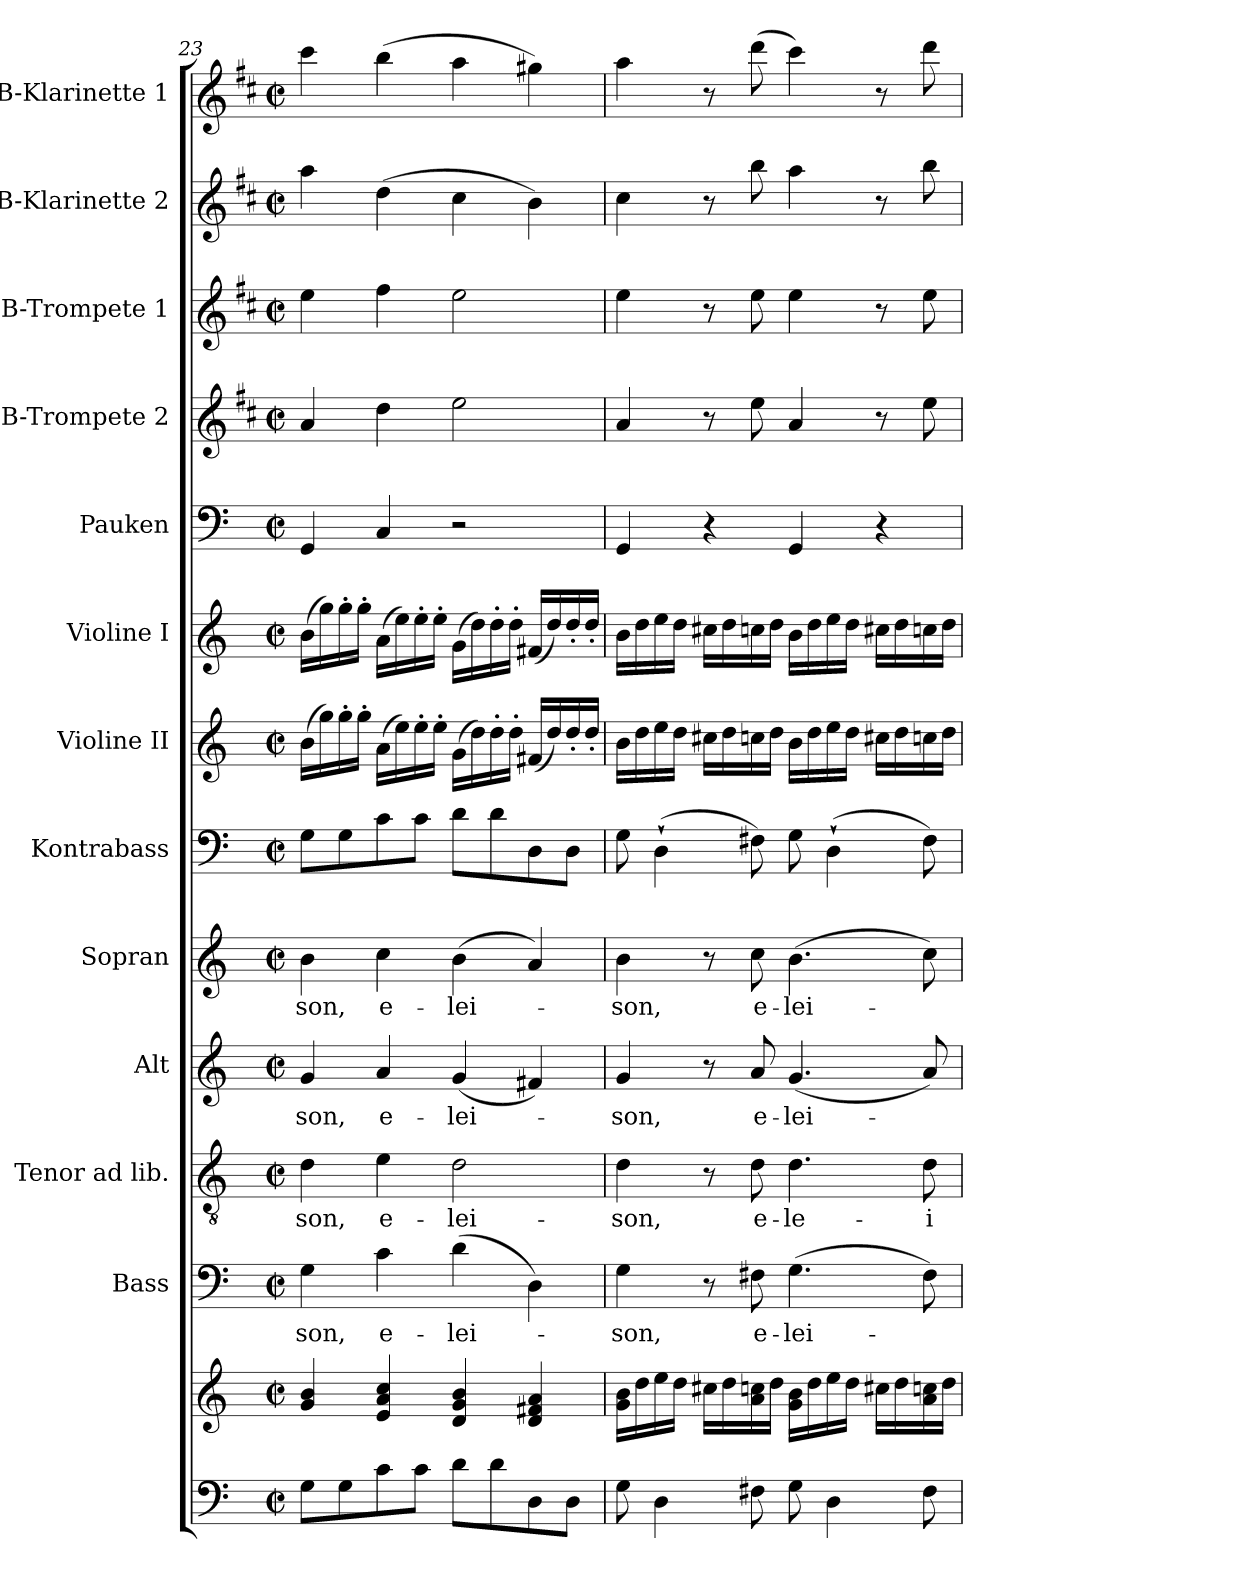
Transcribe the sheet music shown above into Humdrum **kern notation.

**kern	**kern	**kern	**text	**kern	**text	**kern	**text	**kern	**text	**kern	**kern	**kern	**kern	**kern	**kern	**kern	**kern
*part13	*part13	*part12	*part12	*part11	*part11	*part10	*part10	*part9	*part9	*part8	*part7	*part6	*part5	*part4	*part3	*part2	*part1
*staff14	*staff13	*staff12	*staff12	*staff11	*staff11	*staff10	*staff10	*staff9	*staff9	*staff8	*staff7	*staff6	*staff5	*staff4	*staff3	*staff2	*staff1
*	*	*I"Bass	*	*I"Tenor ad lib.	*	*I"Alt	*	*I"Sopran	*	*I"Kontrabass	*I"Violine II	*I"Violine I	*I"Pauken	*I"B-Trompete 2	*I"B-Trompete 1	*I"B-Klarinette 2	*I"B-Klarinette 1
*	*	*I'B.	*	*I'T.	*	*I'A.	*	*I'S.	*	*I'Kb.	*I'Vl. II	*I'Vl. I	*I'Pk.	*I'Trp. 2	*I'Trp. 1	*I'B Kl. 2	*I'B Kl. 1
*clefF4	*clefG2	*clefF4	*	*clefGv2	*	*clefG2	*	*clefG2	*	*clefF4	*clefG2	*clefG2	*clefF4	*clefG2	*clefG2	*clefG2	*clefG2
*	*	*	*	*	*	*	*	*	*	*ITrd7c12	*	*	*	*ITrd1c2	*ITrd1c2	*ITrd1c2	*ITrd1c2
*k[]	*k[]	*k[]	*	*k[]	*	*k[]	*	*k[]	*	*k[]	*k[]	*k[]	*k[]	*k[]	*k[]	*k[]	*k[]
*C:	*C:	*C:	*	*C:	*	*C:	*	*C:	*	*C:	*C:	*C:	*C:	*C:	*C:	*C:	*C:
*M2/2	*M2/2	*M2/2	*	*M2/2	*	*M2/2	*	*M2/2	*	*M2/2	*M2/2	*M2/2	*M2/2	*M2/2	*M2/2	*M2/2	*M2/2
*met(c|)	*met(c|)	*met(c|)	*	*met(c|)	*	*met(c|)	*	*met(c|)	*	*met(c|)	*met(c|)	*met(c|)	*met(c|)	*met(c|)	*met(c|)	*met(c|)	*met(c|)
=23	=23	=23	=23	=23	=23	=23	=23	=23	=23	=23	=23	=23	=23	=23	=23	=23	=23
!	!	!	!LO:LY:b	!	!LO:LY:b	!	!LO:LY:b	!	!LO:LY:b	!	!	!	!	!	!	!	!
8G\L	4g/ 4b/	4G\	-son,	4d\	-son,	4g/	-son,	4b\	-son,	8GG\L	(>16b\LL	(>16b\LL	4GG/	4g/	4dd\	4gg\	4bb\
.	.	.	.	.	.	.	.	.	.	.	16gg\)	16gg\)	.	.	.	.	.
8G\	.	.	.	.	.	.	.	.	.	8GG\	16gg'>\	16gg'>\	.	.	.	.	.
.	.	.	.	.	.	.	.	.	.	.	16gg'>\JJ	16gg'>\JJ	.	.	.	.	.
!	!	!	!LO:LY:b	!	!LO:LY:b	!	!LO:LY:b	!	!LO:LY:b	!	!	!	!	!	!	!	!
8c\	4e/ 4a/ 4cc/	4c\	e-	4e\	e-	4a/	e-	4cc\	e-	8C\	(>16a\LL	(>16a\LL	4C/	4cc\	4ee\	(>4cc\	(>4aa\
.	.	.	.	.	.	.	.	.	.	.	16ee\)	16ee\)	.	.	.	.	.
8c\J	.	.	.	.	.	.	.	.	.	8C\J	16ee'>\	16ee'>\	.	.	.	.	.
.	.	.	.	.	.	.	.	.	.	.	16ee'>\JJ	16ee'>\JJ	.	.	.	.	.
!	!	!	!LO:LY:b	!	!LO:LY:b	!	!LO:LY:b	!	!LO:LY:b	!	!	!	!	!	!	!	!
8d\L	4d/ 4g/ 4b/	(>4d\	-lei-	2d\	-lei-	(<4g/	-lei-	(>4b\	-lei-	8D\L	(>16g\LL	(>16g\LL	2r	2dd\	2dd\	4b\	4gg\
.	.	.	.	.	.	.	.	.	.	.	16dd\)	16dd\)	.	.	.	.	.
8d\	.	.	.	.	.	.	.	.	.	8D\	16dd'>\	16dd'>\	.	.	.	.	.
.	.	.	.	.	.	.	.	.	.	.	16dd'>\JJ	16dd'>\JJ	.	.	.	.	.
8D\	4d/ 4f#X/ 4a/	4D\)	.	.	.	4f#X/)	.	4a/)	.	8DD\	(<16f#X/LL	(<16f#X/LL	.	.	.	4a\)	4ff#X\)
.	.	.	.	.	.	.	.	.	.	.	16dd/)	16dd/)	.	.	.	.	.
8D\J	.	.	.	.	.	.	.	.	.	8DD\J	16dd'</	16dd'</	.	.	.	.	.
.	.	.	.	.	.	.	.	.	.	.	16dd'</JJ	16dd'</JJ	.	.	.	.	.
!!LO:PB:g=z
=24	=24	=24	=24	=24	=24	=24	=24	=24	=24	=24	=24	=24	=24	=24	=24	=24	=24
!	!	!	!LO:LY:b	!	!LO:LY:b	!	!LO:LY:b	!	!LO:LY:b	!	!	!	!	!	!	!	!
8G\	16g\ 16b\LL	4G\	-son,	4d\	-son,	4g/	-son,	4b\	-son,	8GG\	16b\LL	16b\LL	4GG/	4g/	4dd\	4b\	4gg\
.	16dd\	.	.	.	.	.	.	.	.	.	16dd\	16dd\	.	.	.	.	.
4D\	16ee\	.	.	.	.	.	.	.	.	(>4DD`>\	16ee\	16ee\	.	.	.	.	.
.	16dd\JJ	.	.	.	.	.	.	.	.	.	16dd\JJ	16dd\JJ	.	.	.	.	.
.	16cc#X\LL	8r	.	8r	.	8r	.	8r	.	.	16cc#X\LL	16cc#X\LL	4r	8r	8r	8r	8r
.	16dd\	.	.	.	.	.	.	.	.	.	16dd\	16dd\	.	.	.	.	.
!	!	!	!LO:LY:b	!	!LO:LY:b	!	!LO:LY:b	!	!LO:LY:b	!	!	!	!	!	!	!	!
8F#X\	16a\ 16ccn\	8F#X\	e-	8d\	e-	8a/	e-	8cc\	e-	8FF#X\)	16ccn\	16ccn\	.	8dd\	8dd\	8aa\	(>8ccc\
.	16dd\JJ	.	.	.	.	.	.	.	.	.	16dd\JJ	16dd\JJ	.	.	.	.	.
!	!	!	!LO:LY:b	!	!LO:LY:b	!	!LO:LY:b	!	!LO:LY:b	!	!	!	!	!	!	!	!
8G\	16g\ 16b\LL	(>4.G\	-lei-	4.d\	-le-	(<4.g/	-lei-	(>4.b\	-lei-	8GG\	16b\LL	16b\LL	4GG/	4g/	4dd\	4gg\	4bb\)
.	16dd\	.	.	.	.	.	.	.	.	.	16dd\	16dd\	.	.	.	.	.
4D\	16ee\	.	.	.	.	.	.	.	.	(>4DD`>\	16ee\	16ee\	.	.	.	.	.
.	16dd\JJ	.	.	.	.	.	.	.	.	.	16dd\JJ	16dd\JJ	.	.	.	.	.
.	16cc#X\LL	.	.	.	.	.	.	.	.	.	16cc#X\LL	16cc#X\LL	4r	8r	8r	8r	8r
.	16dd\	.	.	.	.	.	.	.	.	.	16dd\	16dd\	.	.	.	.	.
!	!	!	!	!	!LO:LY:b	!	!	!	!	!	!	!	!	!	!	!	!
8F#\	16a\ 16ccn\	8F#\)	.	8d\	-i-	8a/)	.	8cc\)	.	8FF#\)	16ccn\	16ccn\	.	8dd\	8dd\	8aa\	8ccc\
.	16dd\JJ	.	.	.	.	.	.	.	.	.	16dd\JJ	16dd\JJ	.	.	.	.	.
=	=	=	=	=	=	=	=	=	=	=	=	=	=	=	=	=	=
*-	*-	*-	*-	*-	*-	*-	*-	*-	*-	*-	*-	*-	*-	*-	*-	*-	*-
